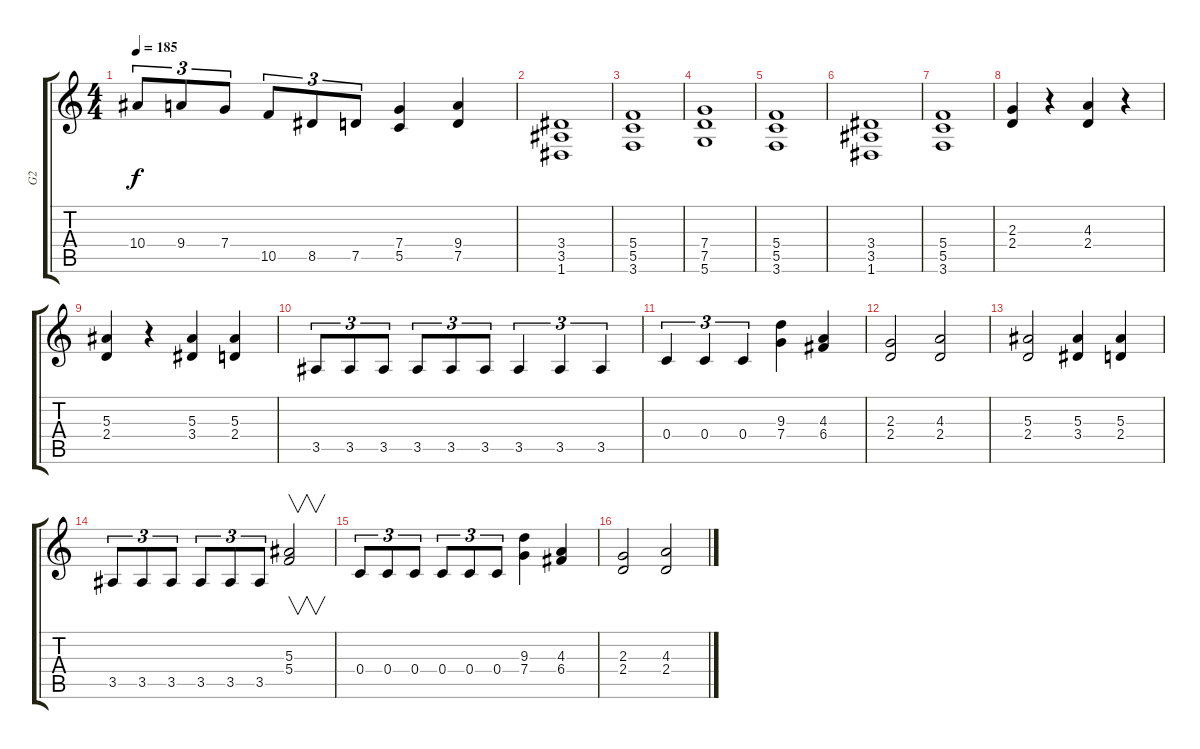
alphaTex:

\track ("G2" "G2") {instrument distortionguitar}
\staff {score tabs}
\tuning (D4 A3 F3 C3 G2 D2) {hide}
\ts (4 4)
\tempo 185
\clef g2
\ks c
10.4.8{tu (3 2) dy f} 9.4.8{tu (3 2)} 7.4.8{tu (3 2)} 10.5.8{tu (3 2)} 8.5.8{tu (3 2)} 7.5.8{tu (3 2)} (7.4 5.5).4 (9.4 7.5).4 |
(3.4 3.5 1.6).1 |
(5.4 5.5 3.6).1 |
(7.4 7.5 5.6).1 |
(5.4 5.5 3.6).1 |
(3.4 3.5 1.6).1 |
(5.4 5.5 3.6).1 |
(2.3 2.4).4 r.4 (4.3 2.4).4 r.4 |
(5.3 2.4).4 r.4 (5.3 3.4).4 (5.3 2.4).4 |
3.5.8{tu (3 2)} 3.5.8{tu (3 2)} 3.5.8{tu (3 2)} 3.5.8{tu (3 2)} 3.5.8{tu (3 2)} 3.5.8{tu (3 2)} 3.5.4{tu (3 2)} 3.5.4{tu (3 2)} 3.5.4{tu (3 2)} |
0.4.4{tu (3 2)} 0.4.4{tu (3 2)} 0.4.4{tu (3 2)} (9.3 7.4).4 (4.3 6.4).4 |
(2.3 2.4).2 (4.3 2.4).2 |
(5.3 2.4).2 (5.3 3.4).4 (5.3 2.4).4 |
3.5.8{tu (3 2)} 3.5.8{tu (3 2)} 3.5.8{tu (3 2)} 3.5.8{tu (3 2)} 3.5.8{tu (3 2)} 3.5.8{tu (3 2)} (5.3 5.4).2{v} |
0.4.8{tu (3 2)} 0.4.8{tu (3 2)} 0.4.8{tu (3 2)} 0.4.8{tu (3 2)} 0.4.8{tu (3 2)} 0.4.8{tu (3 2)} (9.3 7.4).4 (4.3 6.4).4 |
(2.3 2.4).2 (4.3 2.4).2
